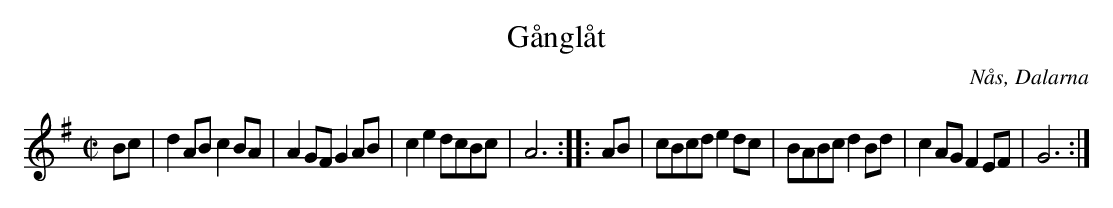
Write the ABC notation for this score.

X:1
T:Gånglåt
O:Nås, Dalarna
L:1/8
M:C|
K:G
Bc | d2 AB c2 BA | A2 GF G2 AB | c2 e2 dcBc | A6 ::AB | cBcd e2 dc | BABc d2 Bd | c2 AG F2 EF | G6:|]
